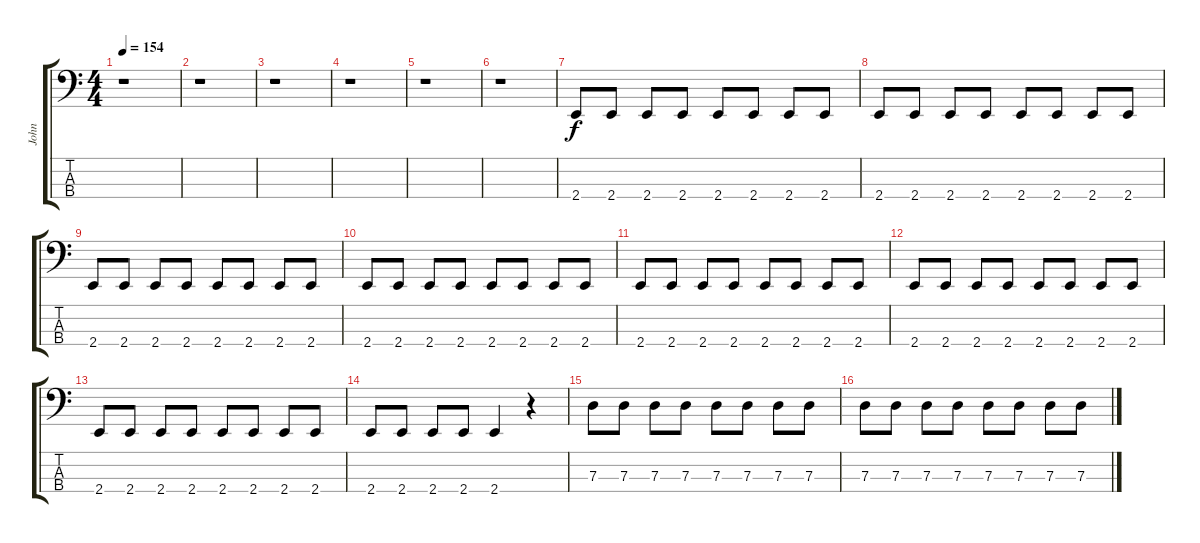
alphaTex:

\track ("John" "John") {instrument electricbassfinger}
\staff {score tabs}
\tuning (F2 C2 G1 D1) {hide}
\ts (4 4)
\tempo 154
\clef f4
\ks c
r.1{dy f} |
r.1 |
r.1 |
r.1 |
r.1 |
r.1 |
2.4.8 2.4.8 2.4.8 2.4.8 2.4.8 2.4.8 2.4.8 2.4.8 |
2.4.8 2.4.8 2.4.8 2.4.8 2.4.8 2.4.8 2.4.8 2.4.8 |
2.4.8 2.4.8 2.4.8 2.4.8 2.4.8 2.4.8 2.4.8 2.4.8 |
2.4.8 2.4.8 2.4.8 2.4.8 2.4.8 2.4.8 2.4.8 2.4.8 |
2.4.8 2.4.8 2.4.8 2.4.8 2.4.8 2.4.8 2.4.8 2.4.8 |
2.4.8 2.4.8 2.4.8 2.4.8 2.4.8 2.4.8 2.4.8 2.4.8 |
2.4.8 2.4.8 2.4.8 2.4.8 2.4.8 2.4.8 2.4.8 2.4.8 |
2.4.8 2.4.8 2.4.8 2.4.8 2.4.4 r.4 |
7.3.8 7.3.8 7.3.8 7.3.8 7.3.8 7.3.8 7.3.8 7.3.8 |
7.3.8 7.3.8 7.3.8 7.3.8 7.3.8 7.3.8 7.3.8 7.3.8
